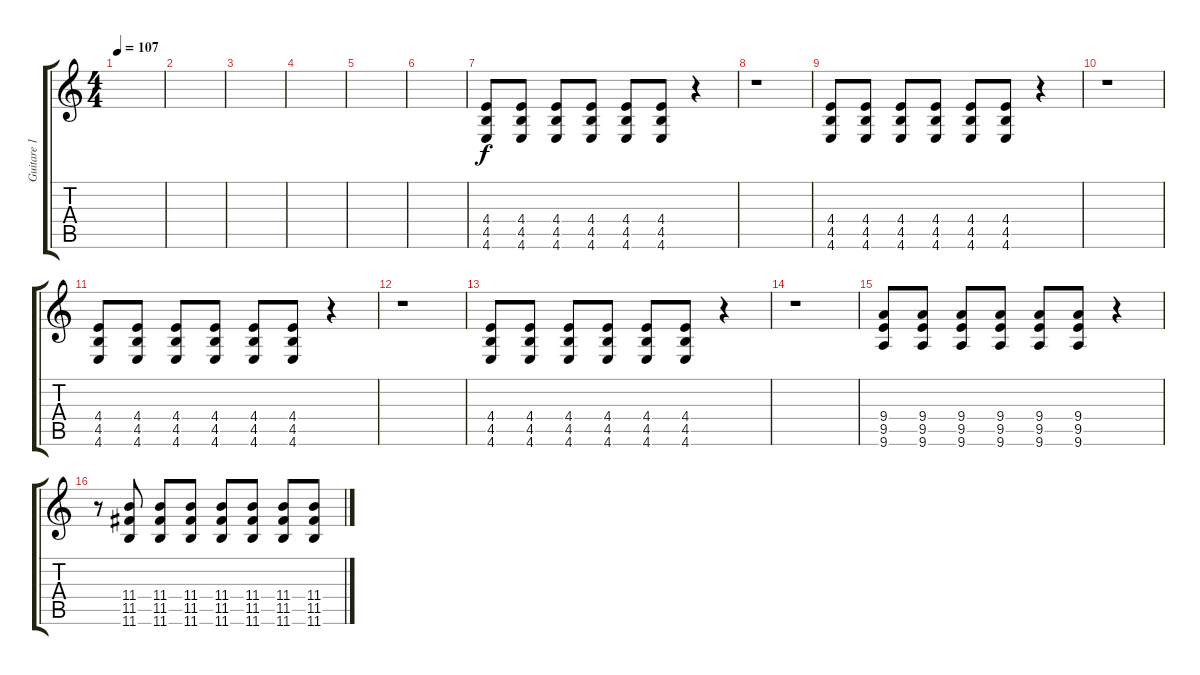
\track ("Guitare 1" "Guitare 1") {instrument distortionguitar}
\staff {score tabs}
\tuning (D4 A3 F3 C3 G2 C2) {hide}
\ts (4 4)
\tempo 107
\clef g2
\ks c
|
|
|
|
|
|
(4.4 4.5 4.6).8 (4.4 4.5 4.6).8 (4.4 4.5 4.6).8 (4.4 4.5 4.6).8 (4.4 4.5 4.6).8 (4.4 4.5 4.6).8 r.4 |
r.1 |
(4.4 4.5 4.6).8 (4.4 4.5 4.6).8 (4.4 4.5 4.6).8 (4.4 4.5 4.6).8 (4.4 4.5 4.6).8 (4.4 4.5 4.6).8 r.4 |
r.1 |
(4.4 4.5 4.6).8 (4.4 4.5 4.6).8 (4.4 4.5 4.6).8 (4.4 4.5 4.6).8 (4.4 4.5 4.6).8 (4.4 4.5 4.6).8 r.4 |
r.1 |
(4.4 4.5 4.6).8 (4.4 4.5 4.6).8 (4.4 4.5 4.6).8 (4.4 4.5 4.6).8 (4.4 4.5 4.6).8 (4.4 4.5 4.6).8 r.4 |
r.1 |
(9.4 9.5 9.6).8 (9.4 9.5 9.6).8 (9.4 9.5 9.6).8 (9.4 9.5 9.6).8 (9.4 9.5 9.6).8 (9.4 9.5 9.6).8 r.4 |
r.8 (11.4 11.5 11.6).8 (11.4 11.5 11.6).8 (11.4 11.5 11.6).8 (11.4 11.5 11.6).8 (11.4 11.5 11.6).8 (11.4 11.5 11.6).8 (11.4 11.5 11.6).8
